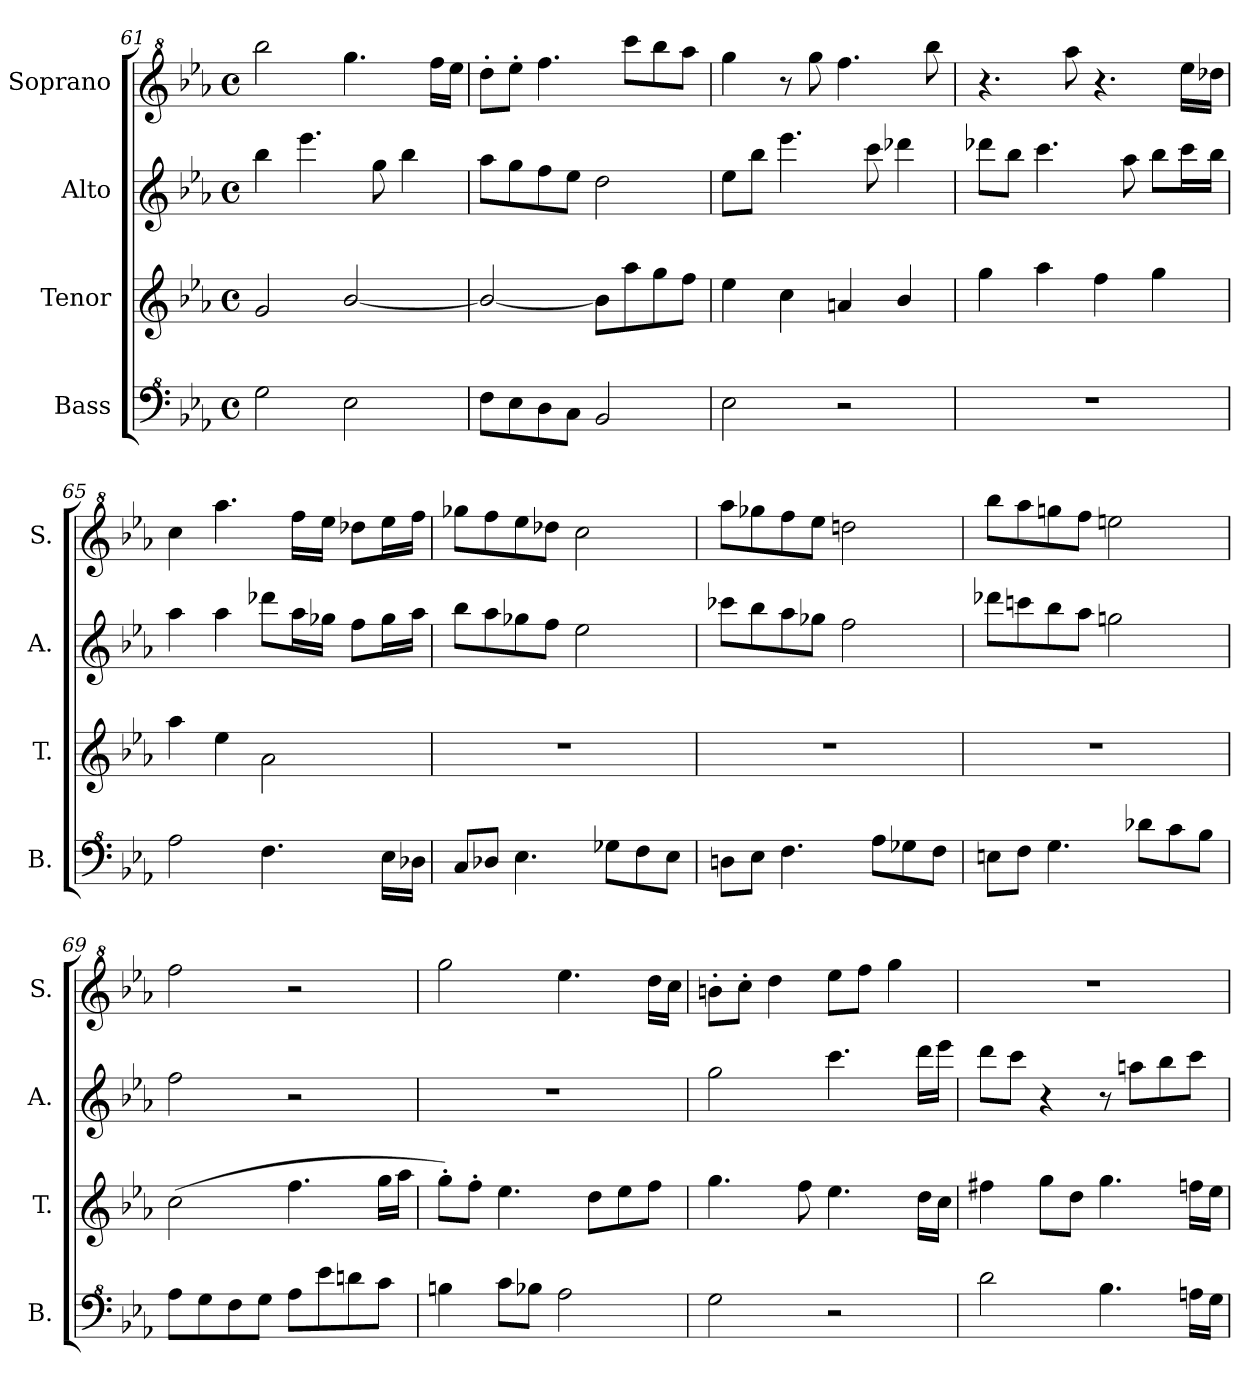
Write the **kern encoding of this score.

**kern	**kern	**kern	**kern
*part4	*part3	*part2	*part1
*staff4	*staff3	*staff2	*staff1
*I"Bass	*I"Tenor	*I"Alto	*I"Soprano
*I'B.	*I'T.	*I'A.	*I'S.
*clefF^4	*clefG2	*clefG2	*clefG^2
*k[b-e-a-]	*k[b-e-a-]	*k[b-e-a-]	*k[b-e-a-]
*c:	*c:	*c:	*c:
*M4/4	*M4/4	*M4/4	*M4/4
*met(c)	*met(c)	*met(c)	*met(c)
=61	=61	=61	=61
2g\	2g/	4bb-\	2bbb-\
.	.	4.eee-\	.
2e-\	[2b-/	.	4.ggg\
.	.	8gg\	.
.	.	4bb-\	.
.	.	.	16fff\LL
.	.	.	16eee-\JJ
=62	=62	=62	=62
8f\L	2b-/_	8aa-\L	8ddd'\L
8e-\	.	8gg\	8eee-'\J
8d\	.	8ff\	4.fff\
8c\J	.	8ee-\J	.
2B-/	8b-\L]	2dd\	.
.	8aa-\	.	8cccc\L
.	8gg\	.	8bbb-\
.	8ff\J	.	8aaa-\J
=63	=63	=63	=63
2e-\	4ee-\	8ee-\L	4ggg\
.	.	8bb-\J	.
.	4cc\	4.eee-\	8r
.	.	.	8ggg\
2r	4an/	.	4.fff\
.	.	8ccc\	.
.	4b-/	4ddd-X\	.
.	.	.	8bbb-\
=64	=64	=64	=64
1r	4gg\	8ddd-X\L	4.r
.	.	8bb-\J	.
.	4aa-\	4.ccc\	.
.	.	.	8aaa-\
.	4ff\	.	4.r
.	.	8aa-\	.
.	4gg\	8bb-\L	.
.	.	16ccc\L	16eee-\LL
.	.	16bb-\JJ	16ddd-X\JJ
!!LO:LB:g=z
=65	=65	=65	=65
2a-\	4aa-\	4aa-\	4ccc\
.	4ee-\	4aa-\	4.aaa-\
4.f\	2a-\	8ddd-X\L	.
.	.	16aa-\L	16fff\LL
.	.	16gg-X\JJ	16eee-\JJ
.	.	8ff\L	8ddd-X\L
16e-\LL	.	16gg-\L	16eee-\L
16d-X\JJ	.	16aa-\JJ	16fff\JJ
=66	=66	=66	=66
8c/L	1r	8bb-\L	8ggg-X\L
8d-X/J	.	8aa-\	8fff\
4.e-\	.	8gg-X\	8eee-\
.	.	8ff\J	8ddd-X\J
.	.	2ee-\	2ccc\
8g-X\L	.	.	.
8f\	.	.	.
8e-\J	.	.	.
=67	=67	=67	=67
8dn\L	1r	8ccc-X\L	8aaa-\L
8e-\J	.	8bb-\	8ggg-X\
4.f\	.	8aa-\	8fff\
.	.	8gg-X\J	8eee-\J
.	.	2ff\	2dddn\
8a-\L	.	.	.
8g-X\	.	.	.
8f\J	.	.	.
=68	=68	=68	=68
8en\L	1r	8ddd-X\L	8bbb-\L
8f\J	.	8cccn\	8aaa-\
4.g\	.	8bb-\	8gggn\
.	.	8aa-\J	8fff\J
.	.	2ggn\	2eeen\
8dd-X\L	.	.	.
8cc\	.	.	.
8b-\J	.	.	.
=69	=69	=69	=69
8a-\L	(>2cc\	2ff\	2fff\
8g\	.	.	.
8f\	.	.	.
8g\J	.	.	.
8a-\L	4.ff\	2r	2r
8ee-\	.	.	.
8ddn\	.	.	.
8cc\J	16gg\LL	.	.
.	16aa-\JJ	.	.
!!LO:PB:g=z
=70	=70	=70	=70
4bn\	8gg'\L)	1r	2ggg\
.	8ff'\J	.	.
8cc\L	4.ee-\	.	.
8b-X\J	.	.	.
2a-\	.	.	4.eee-\
.	8dd\L	.	.
.	8ee-\	.	.
.	8ff\J	.	16ddd\LL
.	.	.	16ccc\JJ
=71	=71	=71	=71
2g\	4.gg\	2gg\	8bbn'\L
.	.	.	8ccc'\J
.	.	.	4ddd\
.	8ff\	.	.
2r	4.ee-\	4.ccc\	8eee-\L
.	.	.	8fff\J
.	.	.	4ggg\
.	16dd\LL	16ddd\LL	.
.	16cc\JJ	16eee-\JJ	.
=72	=72	=72	=72
2dd\	4ff#X\	8ddd\L	1rddd
.	.	8ccc\J	.
.	8gg\L	4r	.
.	8dd\J	.	.
4.b-\	4.gg\	8r	.
.	.	8aan\L	.
.	.	8bb-\	.
16an\LL	16ffn\LL	8ccc\J	.
16g\JJ	16ee-\JJ	.	.
=	=	=	=
*-	*-	*-	*-
